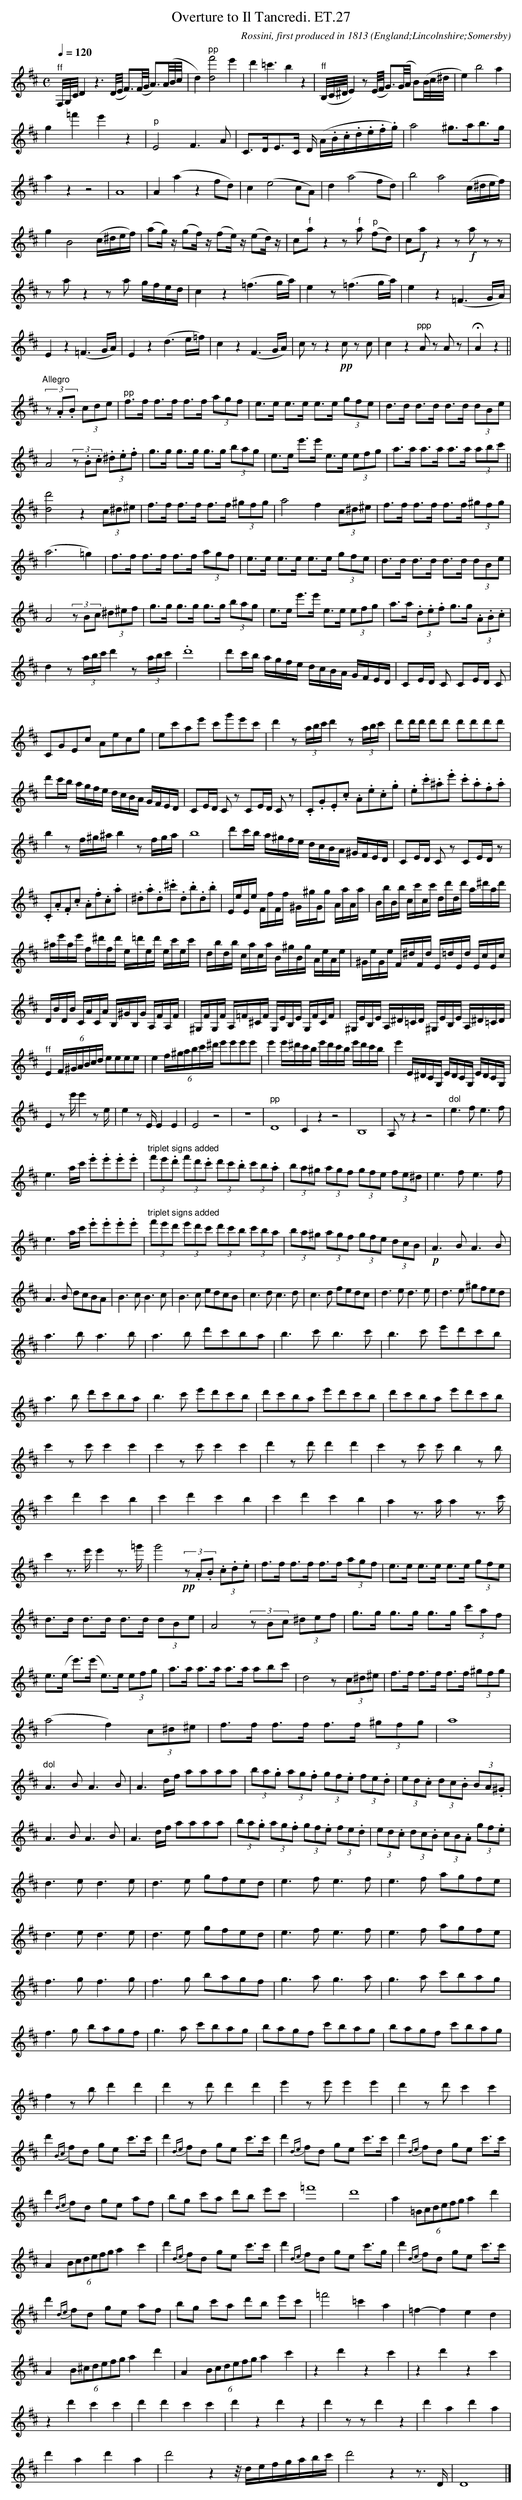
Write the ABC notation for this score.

X:1
T:Overture to Il Tancredi. ET.27
M:C
L:1/8
Q:1/4=120
C:Rossini, first produced in 1813
O:England;Lincolnshire;Somersby
K:D clef=treble
"^ff"F,//G,//C//D2z3(D//E// F>)(F/G// A>)(A/B//c//|d2)"pp"[f'4d4]e'2|\
d'2=c'3b2z2|"^ff"(B,//C//^D//E2)z(E//F// G>)(G/A// B)(B//c//^d//|e2)b4a2|
g2=f'2e'2z2|"p"E4F2>A2|C>DE>C D/ (A/.B/.c/.d/.e/.f/.g/)|a4^g>ab>g|
a2z2z4|A8|A2(a2z2fd)|c2(e4cA)|d2(a4fd)|b4a4(c/^d/e/f/)|
g2B4(c/^d/e/f/)|(ag/)z/ (gf/)z/ (fe/)z/ (ed/)z/| c"^f"a z2z"^f"a "p"(fd)|c!f!az2z!f!a zz|
zaz2za g/f/e/d/|c2z2(=f3g/a/)|e2z(=f3g/a/)|e2z2(=F3G/A/)|
E2z2(=F3G/A/)|E2z2(d3e/=f/)|c2z2 (F3G/A/)|czz2!pp!cz c|c2z2"ppp"Az Az|HA2z2||
"^Allegro"(3z.A.B (3cde|"pp"f>f f>f f>f (3agf|e>e e>e e>e (3gfe|d>d d>d d>d (3dBe|
A4(3z.B.c (3.^d.e.f|g>g g>g g>g (3bag|e>e e'>e' e>e (3efg|a>a a>a a>a (3abc'||
[d'4d4]z2(3c^d^e|f>f f>f f>f (3^gfg|a4f2(3c^d^e|f>f f>f f>f (3^gfg|
(a6=g2)|f>f f>f f>f (3agf|e>e e>e e>e (3gfe|d>d d>d d>d (3dBe|
A4(3zBc (3^d^ef|g>g g>g g>g (3bag|e>e e'>e' e>e (3efg|a>a (3.d.e.f g>g (3.A.B.c|
d2z(3a/b/c'/ d'2z (3a/b/c'/|.d'8|d'c'/b/ a/g/f/e/ d/c/B/A/ G/F/E/D/|CE/D/ C CE/D/ C|
CGEc Aecg|ec'ae' c'g'e'c'|d'2z (3a/b/c'/ d'2z (3a/b/c'/|d'd'/d'/ d'd' d'd'd'd'|
d'c'/b/ a/g/f/e/ d/c/B/A/ G/F/E/D/|CE/D/ Cz CE/D/ Cz|.C.G.E.c .A.e.c.g|.e.c'.^a.e' .c'.a.f.a|
b2z f/^g/^a/ b2z f/g/a/|b8|d'c'/b/ a/^g/f/e/ d/c/B/A/ ^G/F/E/D/|CE/D/ Cz CE/D/z|
.C.A.F.c .A.f.c.a|.^d.a.d.^c' .d.b.d.b|E/e/E/e/ F/f/F/f/ ^G/^g/G/g A/a/A/a/|B/b/B/b/ c/c'/c/c'/ d/d'/d/d'/ a/^d'/a/d'/|
^a/e'/a/e'/ f/^d'/f/d'/ e/=d'/e/d'/ e/c'/e/c'/|d/b/d/b/ c/a/c/a/ B/^g/B/g/ A/e/A/e/|^G/e/G/e/ F/^d/F/d/ E/=d/E/d/ E/c/E/c/|
D/B/D/B/ C/A/C/A/ B,/^G/B,/G/ A,/F/A,/F/|^G,/F/G,/F/ A,/=F/^C/F/ G,/E/B,/E/ G,/F/C/F/|^G,/E/B,/E/ A,/^D/=C/D/ ^G,/E/B,/E/ A,/^D/=C/D/|
"^ff"E2 (6F/^G/A/B/c/d/ eeee|e2 (6f/^g/a/b/c'/^d'/ e'e'e'e'|e'2 e'/^d'/c'/b/ e'/d'/c'/b/ e'/d'/c'/b/|e'2 E/^D/C/G,/ E/D/C/G,/ E/D/C/G,/|
E2ze'/ e'2z e/|e2z E/E2E2|E4z4|z8|"pp"D8|C2z2z4|B,8|A,zz2z4|"dol"e3 f e3 f|
e3a/c'/ .e'.e'.e'.e'|"triplet signs added"(3f'e'.d' (3f'd'.c' (3d'c'.b (3c'b.a|(3ba^g (3agf (3gfe (3fe^d|e3fe3f|
e3a/c'/ .e'.e'.e'.e'|"triplet signs added"(3f'e'd' (3e'd'c' (3d'c'b (3c'ba|(3ba^g (3agf (3gfe (3dcB|!p!A3BA3B|
A3B dcBA|B3cB3c|B3c edcB|c3dc3d|c3d fedc|d3ed3e|d3e ^gfed|
a3ba3b|a3b d'c'ba|b3c'b3c'|b3c' e'd'c'b|
a3b d'c'ba|b3c' e'd'c'b|d'c'ba e'd'c'b|d'c'ba e'd'c'b|
c'2zc'c'2c'2|c'2zc'c'2c'2|d'2z d'd'2d'2|c'2zc' c'b2zb|
c'2d'2c'2b2|c'2d'2c'2b2|c'2d'2c'2b2|a2z>a a2z>c'|
c'2z>e'e'2z>=g'|g'4!pp!(3z.A.B (3.c.d.e|f>f f>f f>f (3agf|e>e e>e e>e (3gfe|
d>d d>d d>d (3dBe|A4(3zBc (3^def|g>g g>g g>g (3c'af|
e>(e e')>(e' e)>e (3efg|a>a a>a a>a abc'|d4z  (3c^d^e|f>f f>f f>f (3^gfg|
(a4f2) (3c^d^e|f>f f>f f>f (3^gfg|a8|
"^dol"A3BA3B|A3d/f/ aaaa|(3ba.g (3ag.f (3gf.e (3fe.d|(3ed.c (3dc.B (3BA.^G|
A3BA3B|A3d/f/ aaaa|(3ba.g (3ag.f (3gf.e (3fe.d|(3ed.c (3dc.B (3cB.A (3gf.e|
d3ed3e|d3e gfed|e3fe3f|e3f agfe|
d3ed3e|d3e gfed|e3fe3f|e3f agfe|
f3gf3g|f3g bagf|g3ag3a|g3a c'bag|
f3g bagf|g3a c'bag|bagf c'bag|bagf c'bag|
f2zbd'2d'2|d'2zd'd'2d'2|e'2ze'e'2e'2|d'2zd'c'2c'2|
d'2{Bc}fd ge c'>c'|d'2{de}fd ge c'>c'|d'2{de}fd ge c'>c'|d'2{de}fd ge c'>c'|
d'2{de}fd ge af|bg c'a d'b e'c'|=f'8|d'8|a2 (6=Bcdefg a2d'2|
A2 (6Bcdefga2c'2|d'2{de}fd ge c'>c'|d'2{de}fd ge c'>g|d'2{de}fd ge c'>c'|
d'2{de}fd ge af|bg c'a d'b e'c'|=f'4=c'2a2|=f2-f2e2d2|
A2 (6B^cdefg a2d'2|A2 (6Bcdefg a2c'2|z2d'2z2c'2|z2d'2z2c'2|
z2d'2c'2c'2|d'2d'2c'2c'2|d'2z2d'2z2|d'2zzd'2z2|d'2a2d'2a2|
d'2a2d'2a2|d'4z2z// d/e/f/g/a/b/c'/|d'4z2z>D|D8|]
